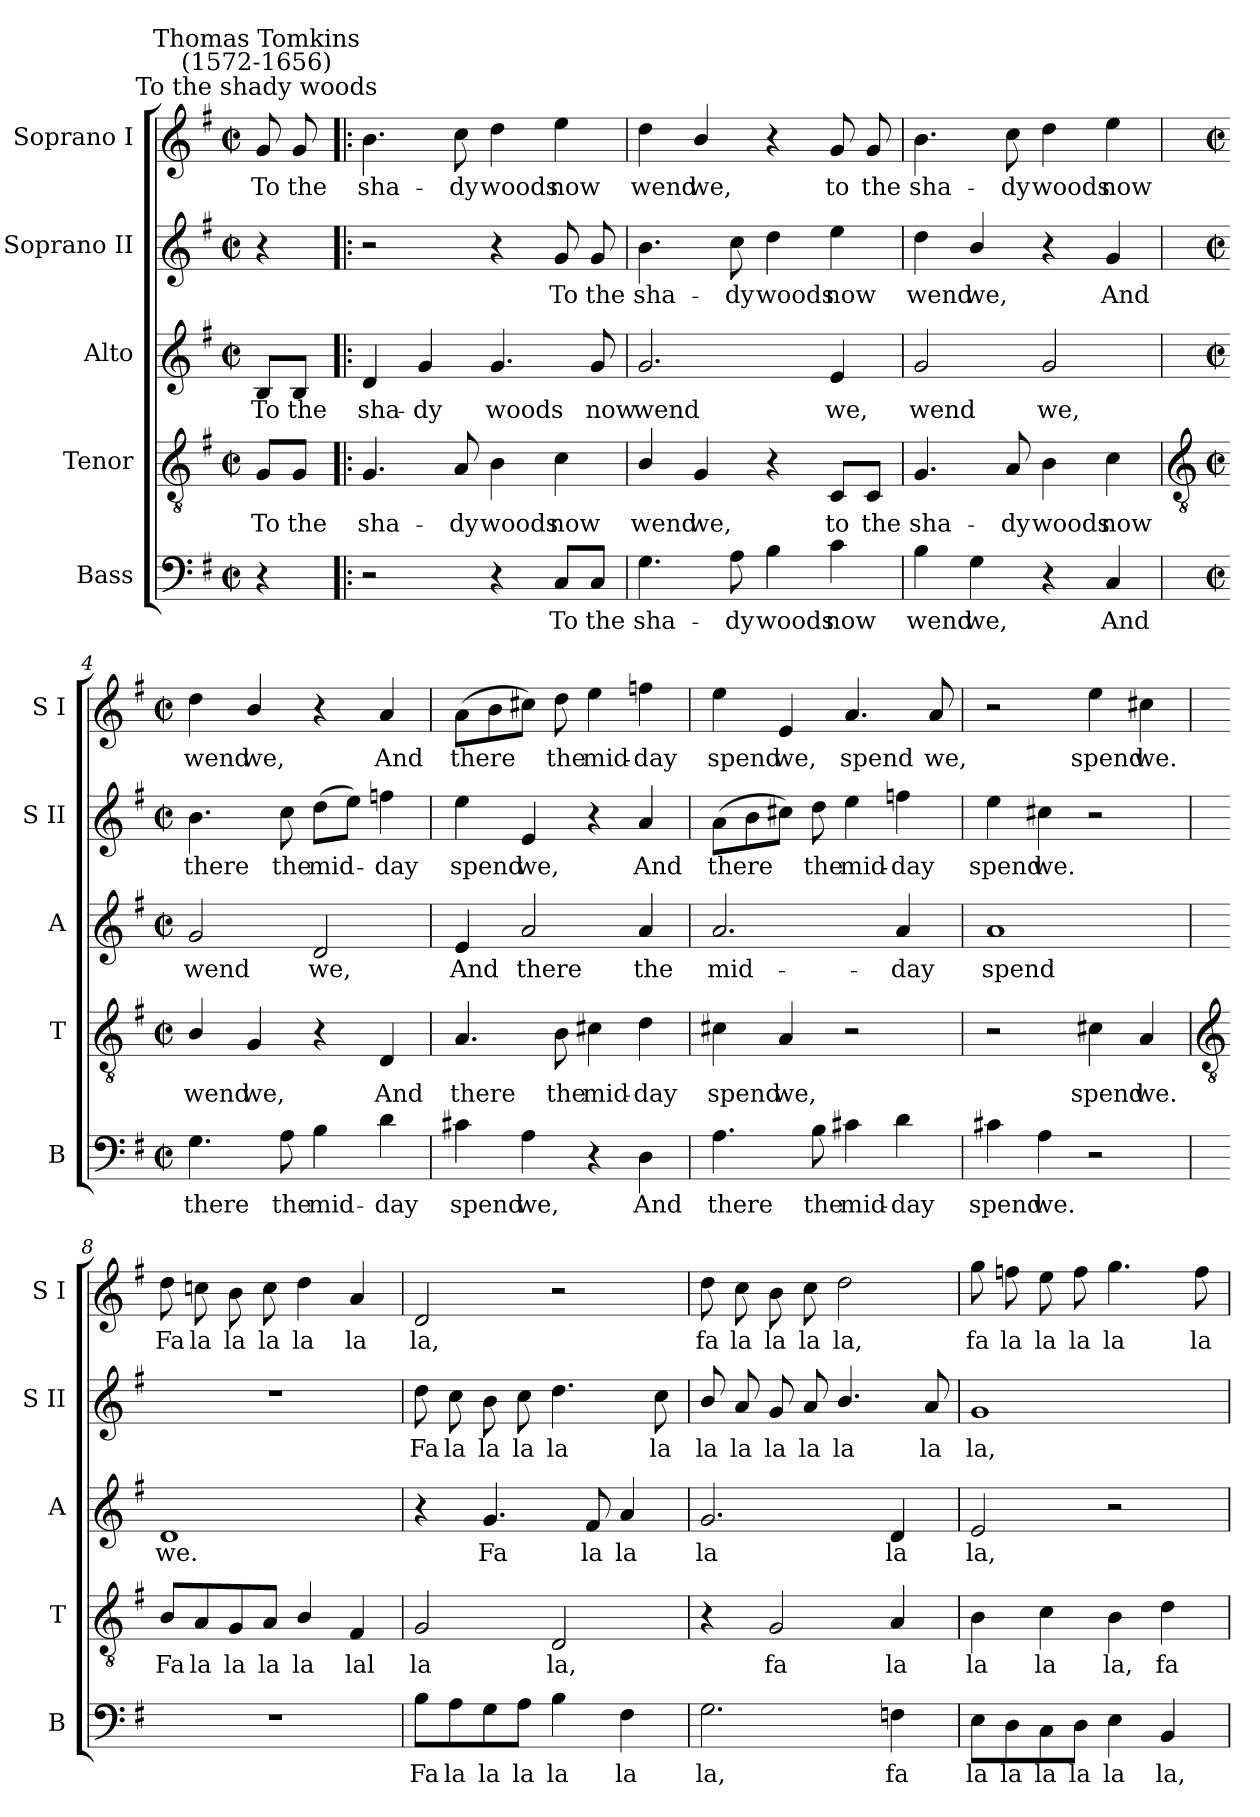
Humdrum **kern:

**kern	**text	**kern	**text	**kern	**text	**kern	**text	**kern	**text
*part5	*part5	*part4	*part4	*part3	*part3	*part2	*part2	*part1	*part1
*staff5	*staff5	*staff4	*staff4	*staff3	*staff3	*staff2	*staff2	*staff1	*staff1
*I"Bass	*	*I"Tenor	*	*I"Alto	*	*I"Soprano II	*	*I"Soprano I	*
*I'B	*	*I'T	*	*I'A	*	*I'S II	*	*I'S I	*
*clefF4	*	*clefGv2	*	*clefG2	*	*clefG2	*	*clefG2	*
*k[f#]	*	*k[f#]	*	*k[f#]	*	*k[f#]	*	*k[f#]	*
*G:	*	*G:	*	*G:	*	*G:	*	*G:	*
*M2/2	*	*M2/2	*	*M2/2	*	*M2/2	*	*M2/2	*
*met(c|)	*	*met(c|)	*	*met(c|)	*	*met(c|)	*	*met(c|)	*
=	=	=	=	=	=	=	=	=	=
!	!	!	!	!	!	!	!	!LO:TX:a:cj:t=To the shady woods	!
!	!	!	!	!	!	!	!	!LO:TX:a:cj:t=Thomas Tomkins\n(1572-1656)	!
!	!	!	!LO:LY:b	!	!LO:LY:b	!	!	!	!LO:LY:b
4r	.	8G/L	To	8B/L	To	4r	.	8g	To
!	!	!	!LO:LY:b	!	!LO:LY:b	!	!	!	!LO:LY:b
.	.	8G/J	the	8B/J	the	.	.	8g	the
=1!|:	=1!|:	=1!|:	=1!|:	=1!|:	=1!|:	=1!|:	=1!|:	=1!|:	=1!|:
!	!	!	!LO:LY:b	!	!LO:LY:b	!	!	!	!LO:LY:b
2r	.	4.G	sha-	4d	sha-	2r	.	4.b	sha-
!	!	!	!	!	!LO:LY:b	!	!	!	!
.	.	.	.	4g	-dy	.	.	.	.
!	!	!	!LO:LY:b	!	!	!	!	!	!LO:LY:b
.	.	8A	-dy	.	.	.	.	8cc	-dy
!	!	!	!LO:LY:b	!	!LO:LY:b	!	!	!	!LO:LY:b
4r	.	4B	woods	4.g	woods	4r	.	4dd	woods
!	!LO:LY:b	!	!LO:LY:b	!	!	!	!LO:LY:b	!	!LO:LY:b
8C/L	To	4c	now	.	.	8g	To	4ee	now
!	!LO:LY:b	!	!	!	!LO:LY:b	!	!LO:LY:b	!	!
8C/J	the	.	.	8g	now	8g	the	.	.
=2	=2	=2	=2	=2	=2	=2	=2	=2	=2
!	!LO:LY:b	!	!LO:LY:b	!	!LO:LY:b	!	!LO:LY:b	!	!LO:LY:b
4.G	sha-	4B/	wend	2.g	wend	4.b	sha-	4dd	wend
!	!	!	!LO:LY:b	!	!	!	!	!	!LO:LY:b
.	.	4G	we,	.	.	.	.	4b/	we,
!	!LO:LY:b	!	!	!	!	!	!LO:LY:b	!	!
8A	-dy	.	.	.	.	8cc	-dy	.	.
!	!LO:LY:b	!	!	!	!	!	!LO:LY:b	!	!
4B	woods	4r	.	.	.	4dd	woods	4r	.
!	!LO:LY:b	!	!LO:LY:b	!	!LO:LY:b	!	!LO:LY:b	!	!LO:LY:b
4c	now	8C/L	to	4e	we,	4ee	now	8g	to
!	!	!	!LO:LY:b	!	!	!	!	!	!LO:LY:b
.	.	8C/J	the	.	.	.	.	8g	the
=3	=3	=3	=3	=3	=3	=3	=3	=3	=3
!	!LO:LY:b	!	!LO:LY:b	!	!LO:LY:b	!	!LO:LY:b	!	!LO:LY:b
4B	wend	4.G	sha-	2g	wend	4dd	wend	4.b	sha-
!	!LO:LY:b	!	!	!	!	!	!LO:LY:b	!	!
4G	we,	.	.	.	.	4b/	we,	.	.
!	!	!	!LO:LY:b	!	!	!	!	!	!LO:LY:b
.	.	8A	-dy	.	.	.	.	8cc	-dy
!	!	!	!LO:LY:b	!	!LO:LY:b	!	!	!	!LO:LY:b
4r	.	4B	woods	2g	we,	4r	.	4dd	woods
!	!LO:LY:b	!	!LO:LY:b	!	!	!	!LO:LY:b	!	!LO:LY:b
4C	And	4c	now	.	.	4g	And	4ee	now
!!LO:LB:g=z
=4	=4	=4	=4	=4	=4	=4	=4	=4	=4
*	*	*clefGv2	*	*	*	*	*	*	*
*M2/2	*	*M2/2	*	*M2/2	*	*M2/2	*	*M2/2	*
*met(c|)	*	*met(c|)	*	*met(c|)	*	*met(c|)	*	*met(c|)	*
!	!LO:LY:b	!	!LO:LY:b	!	!LO:LY:b	!	!LO:LY:b	!	!LO:LY:b
4.G	there	4B/	wend	2g	wend	4.b	there	4dd	wend
!	!	!	!LO:LY:b	!	!	!	!	!	!LO:LY:b
.	.	4G	we,	.	.	.	.	4b/	we,
!	!LO:LY:b	!	!	!	!	!	!LO:LY:b	!	!
8A	the	.	.	.	.	8cc	the	.	.
!	!LO:LY:b	!	!	!	!LO:LY:b	!	!LO:LY:b	!	!
4B	mid-	4r	.	2d	we,	(>8ddL	mid-	4r	.
.	.	.	.	.	.	8eeJ)	.	.	.
!	!LO:LY:b	!	!LO:LY:b	!	!	!	!LO:LY:b	!	!LO:LY:b
4d	-day	4D	And	.	.	4ffn	day	4a	And
=5	=5	=5	=5	=5	=5	=5	=5	=5	=5
!	!LO:LY:b	!	!LO:LY:b	!	!LO:LY:b	!	!LO:LY:b	!	!LO:LY:b
4c#X	spend	4.A	there	4e	And	4ee	spend	(>8aL	there
.	.	.	.	.	.	.	.	8b	.
!	!LO:LY:b	!	!	!	!LO:LY:b	!	!LO:LY:b	!	!
4A	we,	.	.	2a	there	4e	we,	8cc#XJ)	.
!	!	!	!LO:LY:b	!	!	!	!	!	!LO:LY:b
.	.	8B	the	.	.	.	.	8dd	the
!	!	!	!LO:LY:b	!	!	!	!	!	!LO:LY:b
4r	.	4c#X	mid-	.	.	4r	.	4ee	mid-
!	!LO:LY:b	!	!LO:LY:b	!	!LO:LY:b	!	!LO:LY:b	!	!LO:LY:b
4D	And	4d	-day	4a	the	4a	And	4ffn	-day
=6	=6	=6	=6	=6	=6	=6	=6	=6	=6
!	!LO:LY:b	!	!LO:LY:b	!	!LO:LY:b	!	!LO:LY:b	!	!LO:LY:b
4.A	there	4c#X	spend	2.a	mid-	(>8aL	there	4ee	spend
.	.	.	.	.	.	8b	.	.	.
!	!	!	!LO:LY:b	!	!	!	!	!	!LO:LY:b
.	.	4A	we,	.	.	8cc#XJ)	.	4e	we,
!	!LO:LY:b	!	!	!	!	!	!LO:LY:b	!	!
8B	the	.	.	.	.	8dd	the	.	.
!	!LO:LY:b	!	!	!	!	!	!LO:LY:b	!	!LO:LY:b
4c#X	mid-	2r	.	.	.	4ee	mid-	4.a	spend
!	!LO:LY:b	!	!	!	!LO:LY:b	!	!LO:LY:b	!	!
4d	-day	.	.	4a	-day	4ffn	-day	.	.
!	!	!	!	!	!	!	!	!	!LO:LY:b
.	.	.	.	.	.	.	.	8a	we,
=7	=7	=7	=7	=7	=7	=7	=7	=7	=7
!	!LO:LY:b	!	!	!	!LO:LY:b	!	!LO:LY:b	!	!
4c#X	spend	2r	.	1a	spend	4ee	spend	2r	.
!	!LO:LY:b	!	!	!	!	!	!LO:LY:b	!	!
4A	we.	.	.	.	.	4cc#X	we.	.	.
!	!	!	!LO:LY:b	!	!	!	!	!	!LO:LY:b
2r	.	4c#X	spend	.	.	2r	.	4ee	spend
!	!	!	!LO:LY:b	!	!	!	!	!	!LO:LY:b
.	.	4A	we.	.	.	.	.	4cc#X	we.
!!LO:LB:g=z
=8	=8	=8	=8	=8	=8	=8	=8	=8	=8
*	*	*clefGv2	*	*	*	*	*	*	*
!	!	!	!LO:LY:b	!	!LO:LY:b	!	!	!	!LO:LY:b
1r	.	8B/L	Fa	1d	we.	1r	.	8dd	Fa
!	!	!	!LO:LY:b	!	!	!	!	!	!LO:LY:b
.	.	8A/	la	.	.	.	.	8ccn	la
!	!	!	!LO:LY:b	!	!	!	!	!	!LO:LY:b
.	.	8G/	la	.	.	.	.	8b	la
!	!	!	!LO:LY:b	!	!	!	!	!	!LO:LY:b
.	.	8A/J	la	.	.	.	.	8cc	la
!	!	!	!LO:LY:b	!	!	!	!	!	!LO:LY:b
.	.	4B/	la	.	.	.	.	4dd	la
!	!	!	!LO:LY:b	!	!	!	!	!	!LO:LY:b
.	.	4F#	lal	.	.	.	.	4a	la
=9	=9	=9	=9	=9	=9	=9	=9	=9	=9
!	!LO:LY:b	!	!LO:LY:b	!	!	!	!LO:LY:b	!	!LO:LY:b
8B\L	Fa	2G	la	4r	.	8dd	Fa	2d	la,
!	!LO:LY:b	!	!	!	!	!	!LO:LY:b	!	!
8A\	la	.	.	.	.	8cc	la	.	.
!	!LO:LY:b	!	!	!	!LO:LY:b	!	!LO:LY:b	!	!
8G\	la	.	.	4.g	Fa	8b	la	.	.
!	!LO:LY:b	!	!	!	!	!	!LO:LY:b	!	!
8A\J	la	.	.	.	.	8cc	la	.	.
!	!LO:LY:b	!	!LO:LY:b	!	!	!	!LO:LY:b	!	!
4B	la	2D	la,	.	.	4.dd	la	2r	.
!	!	!	!	!	!LO:LY:b	!	!	!	!
.	.	.	.	8f#	la	.	.	.	.
!	!LO:LY:b	!	!	!	!LO:LY:b	!	!	!	!
4F#	la	.	.	4a	la	.	.	.	.
!	!	!	!	!	!	!	!LO:LY:b	!	!
.	.	.	.	.	.	8cc	la	.	.
=10	=10	=10	=10	=10	=10	=10	=10	=10	=10
!	!LO:LY:b	!	!	!	!LO:LY:b	!	!LO:LY:b	!	!LO:LY:b
2.G	la,	4r	.	2.g	la	8b/	la	8dd	fa
!	!	!	!	!	!	!	!LO:LY:b	!	!LO:LY:b
.	.	.	.	.	.	8a	la	8cc	la
!	!	!	!LO:LY:b	!	!	!	!LO:LY:b	!	!LO:LY:b
.	.	2G	fa	.	.	8g	la	8b	la
!	!	!	!	!	!	!	!LO:LY:b	!	!LO:LY:b
.	.	.	.	.	.	8a	la	8cc	la
!	!	!	!	!	!	!	!LO:LY:b	!	!LO:LY:b
.	.	.	.	.	.	4.b/	la	2dd	la,
!	!LO:LY:b	!	!LO:LY:b	!	!LO:LY:b	!	!	!	!
4Fn	fa	4A	la	4d	la	.	.	.	.
!	!	!	!	!	!	!	!LO:LY:b	!	!
.	.	.	.	.	.	8a	la	.	.
=11	=11	=11	=11	=11	=11	=11	=11	=11	=11
!	!LO:LY:b	!	!LO:LY:b	!	!LO:LY:b	!	!LO:LY:b	!	!LO:LY:b
8E\L	la	4B	la	2e	la,	1g	la,	8gg	fa
!	!LO:LY:b	!	!	!	!	!	!	!	!LO:LY:b
8D\	la	.	.	.	.	.	.	8ffn	la
!	!LO:LY:b	!	!LO:LY:b	!	!	!	!	!	!LO:LY:b
8C\	la	4c	la	.	.	.	.	8ee	la
!	!LO:LY:b	!	!	!	!	!	!	!	!LO:LY:b
8D\J	la	.	.	.	.	.	.	8ff	la
!	!LO:LY:b	!	!LO:LY:b	!	!	!	!	!	!LO:LY:b
4E	la	4B	la,	2r	.	.	.	4.gg	la
!	!LO:LY:b	!	!LO:LY:b	!	!	!	!	!	!
4BB	la,	4d	fa	.	.	.	.	.	.
!	!	!	!	!	!	!	!	!	!LO:LY:b
.	.	.	.	.	.	.	.	8ff	la
=	=	=	=	=	=	=	=	=	=
*-	*-	*-	*-	*-	*-	*-	*-	*-	*-
